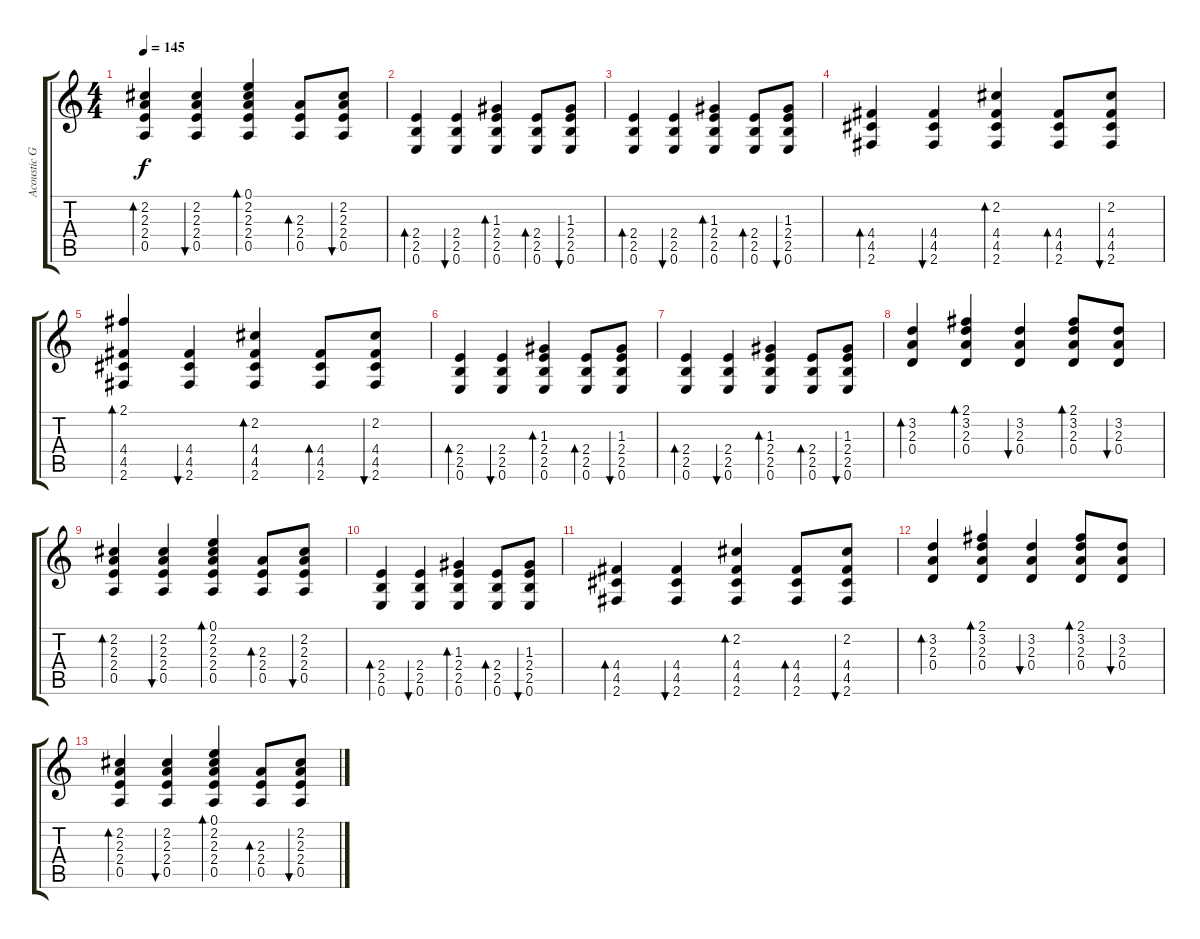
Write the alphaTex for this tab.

\track ("Acoustic Guitar 1" "Acoustic G") {instrument acousticguitarsteel}
\staff {score tabs}
\tuning (E4 B3 G3 D3 A2 E2) {hide}
\ts (4 4)
\tempo 145
\clef g2
\ks c
(2.2 2.3 2.4 0.5).4{bd 60 dy f} (2.2 2.3 2.4 0.5).4{bu 60} (0.1 2.2 2.3 2.4 0.5).4{bd 60} (2.3 2.4 0.5).8{bd 60} (2.2 2.3 2.4 0.5).8{bu 60} |
(2.4 2.5 0.6).4{bd 60} (2.4 2.5 0.6).4{bu 60} (1.3 2.4 2.5 0.6).4{bd 60} (2.4 2.5 0.6).8{bd 60} (1.3 2.4 2.5 0.6).8{bu 60} |
(2.4 2.5 0.6).4{bd 60} (2.4 2.5 0.6).4{bu 60} (1.3 2.4 2.5 0.6).4{bd 60} (2.4 2.5 0.6).8{bd 60} (1.3 2.4 2.5 0.6).8{bu 60} |
(4.4 4.5 2.6).4{bd 60} (4.4 4.5 2.6).4{bu 60} (2.2 4.4 4.5 2.6).4{bd 60} (4.4 4.5 2.6).8{bd 60} (2.2 4.4 4.5 2.6).8{bu 60} |
(2.1 4.4 4.5 2.6).4{bd 60} (4.4 4.5 2.6).4{bu 60} (2.2 4.4 4.5 2.6).4{bd 60} (4.4 4.5 2.6).8{bd 60} (2.2 4.4 4.5 2.6).8{bu 60} |
(2.4 2.5 0.6).4{bd 60} (2.4 2.5 0.6).4{bu 60} (1.3 2.4 2.5 0.6).4{bd 60} (2.4 2.5 0.6).8{bd 60} (1.3 2.4 2.5 0.6).8{bu 60} |
(2.4 2.5 0.6).4{bd 60} (2.4 2.5 0.6).4{bu 60} (1.3 2.4 2.5 0.6).4{bd 60} (2.4 2.5 0.6).8{bd 60} (1.3 2.4 2.5 0.6).8{bu 60} |
(3.2 2.3 0.4).4{bd 60} (2.1 3.2 2.3 0.4).4{bd 60} (3.2 2.3 0.4).4{bu 60} (2.1 3.2 2.3 0.4).8{bd 60} (3.2 2.3 0.4).8{bu 60} |
(2.2 2.3 2.4 0.5).4{bd 60} (2.2 2.3 2.4 0.5).4{bu 60} (0.1 2.2 2.3 2.4 0.5).4{bd 60} (2.3 2.4 0.5).8{bd 60} (2.2 2.3 2.4 0.5).8{bu 60} |
(2.4 2.5 0.6).4{bd 60} (2.4 2.5 0.6).4{bu 60} (1.3 2.4 2.5 0.6).4{bd 60} (2.4 2.5 0.6).8{bd 60} (1.3 2.4 2.5 0.6).8{bu 60} |
(4.4 4.5 2.6).4{bd 60} (4.4 4.5 2.6).4{bu 60} (2.2 4.4 4.5 2.6).4{bd 60} (4.4 4.5 2.6).8{bd 60} (2.2 4.4 4.5 2.6).8{bu 60} |
(3.2 2.3 0.4).4{bd 60} (2.1 3.2 2.3 0.4).4{bd 60} (3.2 2.3 0.4).4{bu 60} (2.1 3.2 2.3 0.4).8{bd 60} (3.2 2.3 0.4).8{bu 60} |
(2.2 2.3 2.4 0.5).4{bd 60} (2.2 2.3 2.4 0.5).4{bu 60} (0.1 2.2 2.3 2.4 0.5).4{bd 60} (2.3 2.4 0.5).8{bd 60} (2.2 2.3 2.4 0.5).8{bu 60}
